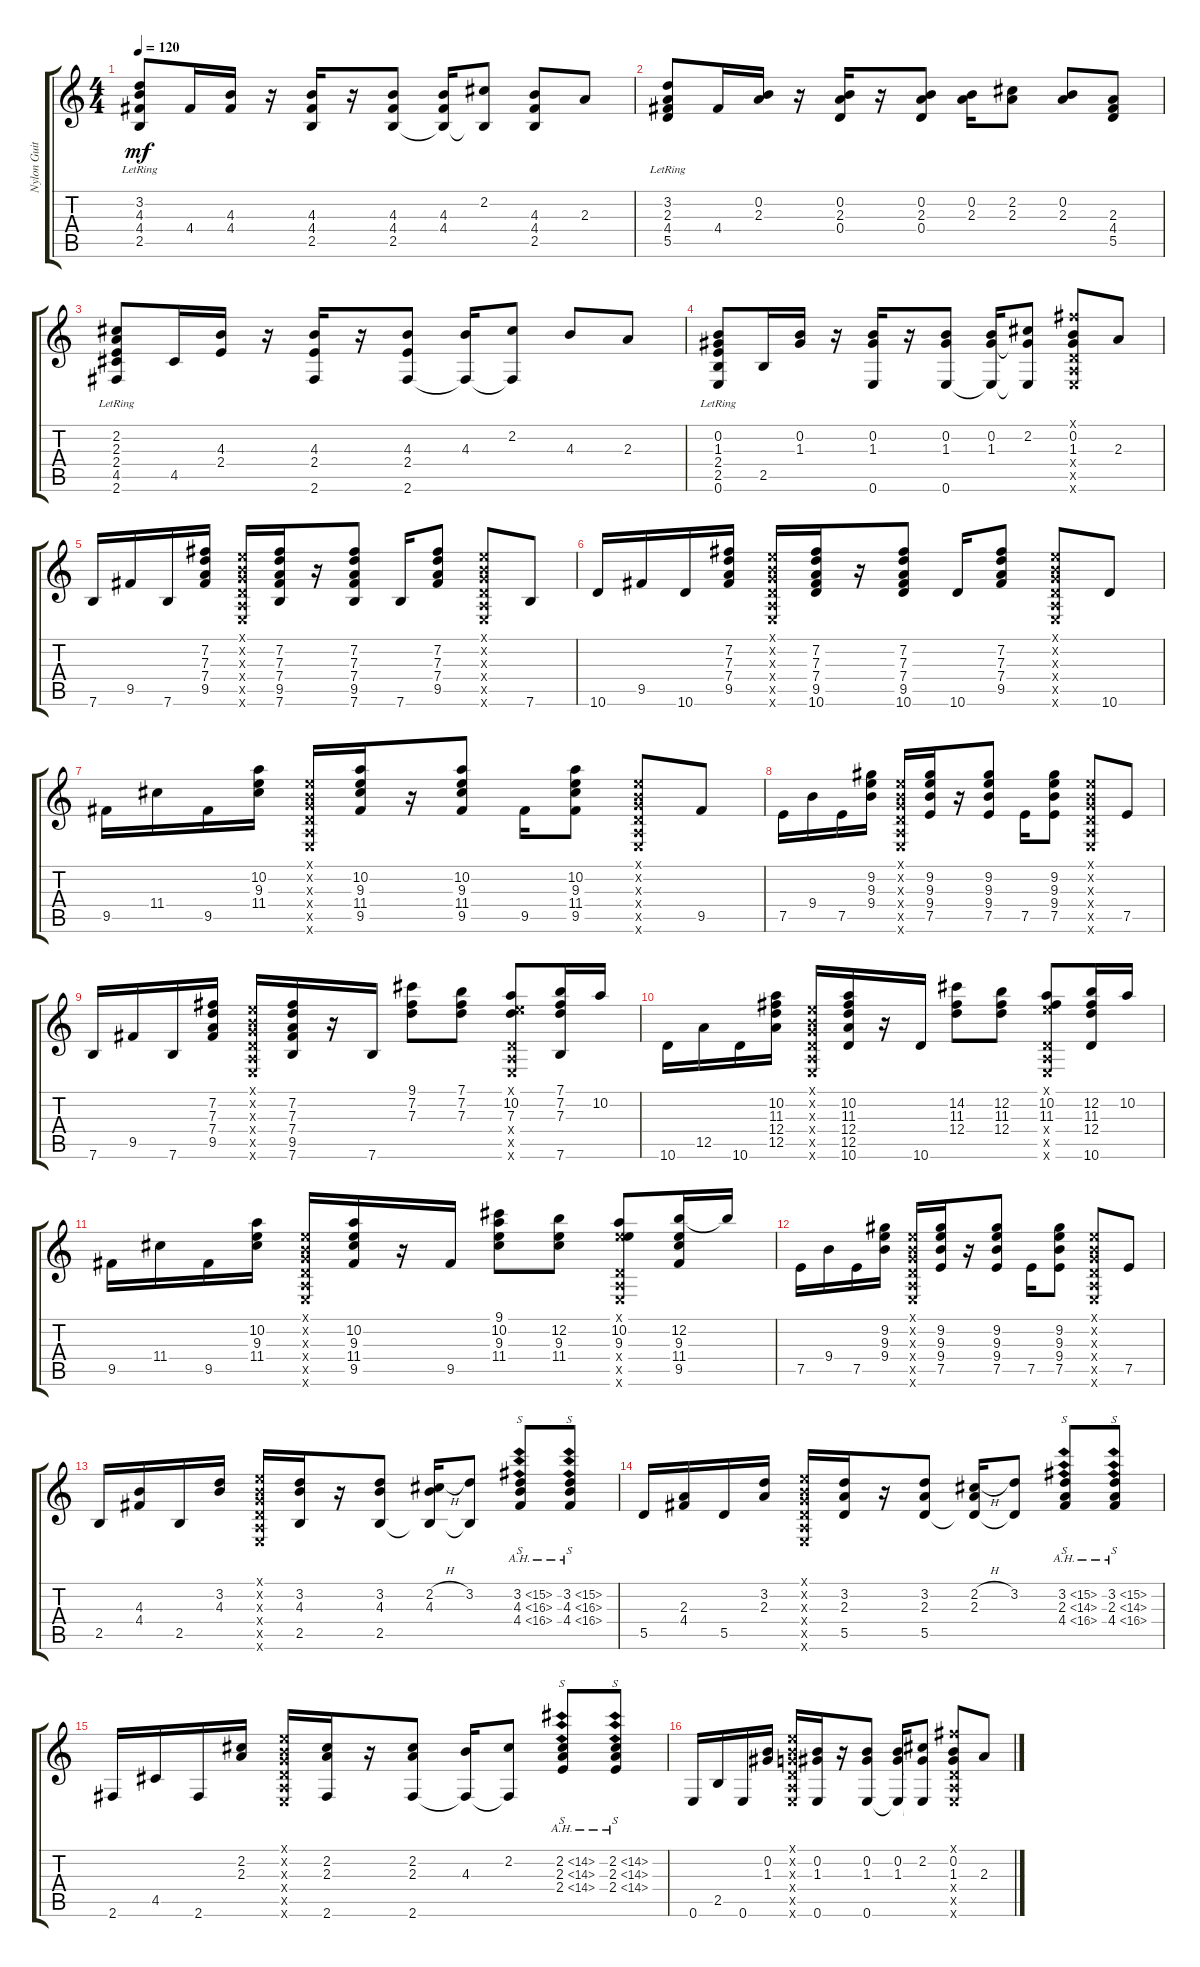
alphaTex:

\track ("Nylon Guitar" "Nylon Guit") {instrument acousticguitarnylon}
\staff {score tabs}
\tuning (E4 B3 G3 D3 A2 E2) {hide}
\ts (4 4)
\tempo 120
\clef g2
\ks c
(3.2{lr} 4.3 4.4 2.5).8{dy mf} 4.4.16 (4.3 4.4).16 r.16 (4.3 4.4 2.5).16 r.16 (4.3 4.4 2.5).8 (4.3 4.4 2.5{t}).16 (2.2 2.5{t}).8 (4.3 4.4 2.5).8 2.3.8 |
(3.2{lr} 2.3 4.4 5.5).8 4.4.16 (0.2 2.3).16 r.16 (0.2 2.3 0.4).16 r.16 (0.2 2.3 0.4).8 (0.2 2.3).16 (2.2 2.3).8 (0.2 2.3).8 (2.3 4.4 5.5).8 |
(2.2{lr} 2.3 2.4 4.5 2.6).8 4.5.16 (4.3 2.4).16 r.16 (4.3 2.4 2.6).16 r.16 (4.3 2.4 2.6).8 (4.3 2.6{t}).16 (2.2 2.6{t}).8 4.3.8 2.3.8 |
(0.2{lr} 1.3 2.4 2.5 0.6).8 2.5.16 (0.2 1.3).16 r.16 (0.2 1.3 0.6).16 r.16 (0.2 1.3 0.6).8 (0.2 1.3 0.6{t}).16 (2.2 1.3{t} 0.6{t}).8 (2.1{x} 0.2 1.3 0.4{x} 0.5{x} 0.6{x}).8 2.3.8 |
7.6.16 9.5.16 7.6.16 (7.2 7.3 7.4 9.5).16 (0.1{x} 0.2{x} 0.3{x} 0.4{x} 0.5{x} 0.6{x}).16 (7.2 7.3 7.4 9.5 7.6).16 r.16 (7.2 7.3 7.4 9.5 7.6).8 7.6.16 (7.2 7.3 7.4 9.5).8 (0.1{x} 0.2{x} 0.3{x} 0.4{x} 0.5{x} 0.6{x}).8 7.6.8 |
10.6.16 9.5.16 10.6.16 (7.2 7.3 7.4 9.5).16 (0.1{x} 0.2{x} 0.3{x} 0.4{x} 0.5{x} 0.6{x}).16 (7.2 7.3 7.4 9.5 10.6).16 r.16 (7.2 7.3 7.4 9.5 10.6).8 10.6.16 (7.2 7.3 7.4 9.5).8 (0.1{x} 0.2{x} 0.3{x} 0.4{x} 0.5{x} 0.6{x}).8 10.6.8 |
9.5.16 11.4.16 9.5.16 (10.2 9.3 11.4).16 (0.1{x} 0.2{x} 0.3{x} 0.4{x} 0.5{x} 0.6{x}).16 (10.2 9.3 11.4 9.5).16 r.16 (10.2 9.3 11.4 9.5).8 9.5.16 (10.2 9.3 11.4 9.5).8 (0.1{x} 0.2{x} 0.3{x} 0.4{x} 0.5{x} 0.6{x}).8 9.5.8 |
7.5.16 9.4.16 7.5.16 (9.2 9.3 9.4).16 (0.1{x} 0.2{x} 0.3{x} 0.4{x} 0.5{x} 0.6{x}).16 (9.2 9.3 9.4 7.5).16 r.16 (9.2 9.3 9.4 7.5).8 7.5.16 (9.2 9.3 9.4 7.5).8 (0.1{x} 0.2{x} 0.3{x} 0.4{x} 0.5{x} 0.6{x}).8 7.5.8 |
7.6.16 9.5.16 7.6.16 (7.2 7.3 7.4 9.5).16 (0.1{x} 0.2{x} 0.3{x} 0.4{x} 0.5{x} 0.6{x}).16 (7.2 7.3 7.4 9.5 7.6).16 r.16 7.6.16 (9.1 7.2 7.3).8 (7.1 7.2 7.3).8 (0.1{x} 10.2 7.3 0.4{x} 0.5{x} 0.6{x}).8 (7.1 7.2 7.3 7.6).16 10.2.16 |
10.6.16 12.5.16 10.6.16 (10.2 11.3 12.4 12.5).16 (0.1{x} 0.2{x} 0.3{x} 0.4{x} 0.5{x} 0.6{x}).16 (10.2 11.3 12.4 12.5 10.6).16 r.16 10.6.16 (14.2 11.3 12.4).8 (12.2 11.3 12.4).8 (0.1{x} 10.2 11.3 0.4{x} 0.5{x} 0.6{x}).8 (12.2 11.3 12.4 10.6).16 10.2.16 |
9.5.16 11.4.16 9.5.16 (10.2 9.3 11.4).16 (0.1{x} 0.2{x} 0.3{x} 0.4{x} 0.5{x} 0.6{x}).16 (10.2 9.3 11.4 9.5).16 r.16 9.5.16 (9.1 10.2 9.3 11.4).8 (12.2 9.3 11.4).8 (0.1{x} 10.2 9.3 0.4{x} 0.5{x} 0.6{x}).8 (12.2 9.3 11.4 9.5).16 12.2{t}.16 |
7.5.16 9.4.16 7.5.16 (9.2 9.3 9.4).16 (0.1{x} 0.2{x} 0.3{x} 0.4{x} 0.5{x} 0.6{x}).16 (9.2 9.3 9.4 7.5).16 r.16 (9.2 9.3 9.4 7.5).8 7.5.16 (9.2 9.3 9.4 7.5).8 (0.1{x} 0.2{x} 0.3{x} 0.4{x} 0.5{x} 0.6{x}).8 7.5.8 |
2.5.16 (4.3 4.4).16 2.5.16 (3.2 4.3).16 (0.1{x} 0.2{x} 0.3{x} 0.4{x} 0.5{x} 0.6{x}).16 (3.2 4.3 2.5).16 r.16 (3.2 4.3 2.5).8 (2.2{h} 4.3 2.5{t}).16 (3.2 2.5{t}).8 (3.2{ah 12} 4.3{ah 12} 4.4{ah 12}).8{s} (3.2{ah 12} 4.3{ah 12} 4.4{ah 12}).8{s} |
5.5.16 (2.3 4.4).16 5.5.16 (3.2 2.3).16 (0.1{x} 0.2{x} 0.3{x} 0.4{x} 0.5{x} 0.6{x}).16 (3.2 2.3 5.5).16 r.16 (3.2 2.3 5.5).8 (2.2{h} 2.3 5.5{t}).16 (3.2 5.5{t}).8 (3.2{ah 12} 2.3{ah 12} 4.4{ah 12}).8{s} (3.2{ah 12} 2.3{ah 12} 4.4{ah 12}).8{s} |
2.6.16 4.5.16 2.6.16 (2.2 2.3).16 (0.1{x} 0.2{x} 0.3{x} 0.4{x} 0.5{x} 0.6{x}).16 (2.2 2.3 2.6).16 r.16 (2.2 2.3 2.6).8 (4.3 2.6{t}).16 (2.2 2.6{t}).8 (2.2{ah 12} 2.3{ah 12} 2.4{ah 12}).8{s} (2.2{ah 12} 2.3{ah 12} 2.4{ah 12}).8{s} |
0.6.16 2.5.16 0.6.16 (0.2 1.3).16 (0.1{x} 0.2{x} 0.3{x} 0.4{x} 0.5{x} 0.6{x}).16 (0.2 1.3 0.6).16 r.16 (0.2 1.3 0.6).8 (0.2 1.3 0.6{t}).16 (2.2 1.3{t} 0.6{t}).8 (2.1{x} 0.2 1.3 0.4{x} 0.5{x} 0.6{x}).8 2.3.8
